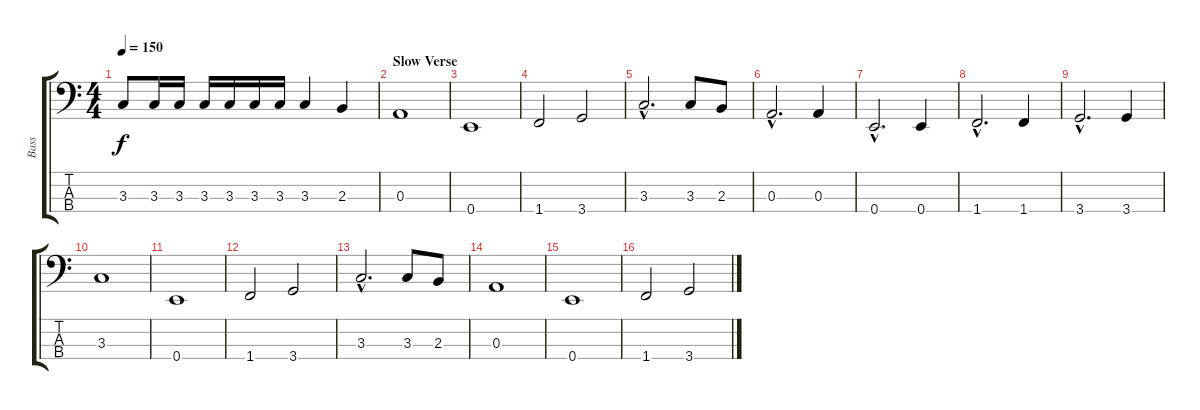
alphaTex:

\track ("Bass" "Bass") {instrument electricbassfinger}
\staff {score tabs}
\tuning (G2 D2 A1 E1) {hide}
\ts (4 4)
\tempo 150
\clef f4
\ks c
3.3.8{dy f} 3.3.16 3.3.16 3.3.16 3.3.16 3.3.16 3.3.16 3.3.4 2.3.4 |
\section ("" "Slow Verse")
0.3.1 |
0.4.1 |
1.4.2 3.4.2 |
3.3{hac}.2{d} 3.3.8 2.3.8 |
0.3{hac}.2{d} 0.3.4 |
0.4{hac}.2{d} 0.4.4 |
1.4{hac}.2{d} 1.4.4 |
3.4{hac}.2{d} 3.4.4 |
3.3.1 |
0.4.1 |
1.4.2 3.4.2 |
3.3{hac}.2{d} 3.3.8 2.3.8 |
0.3.1 |
0.4.1 |
1.4.2 3.4.2
